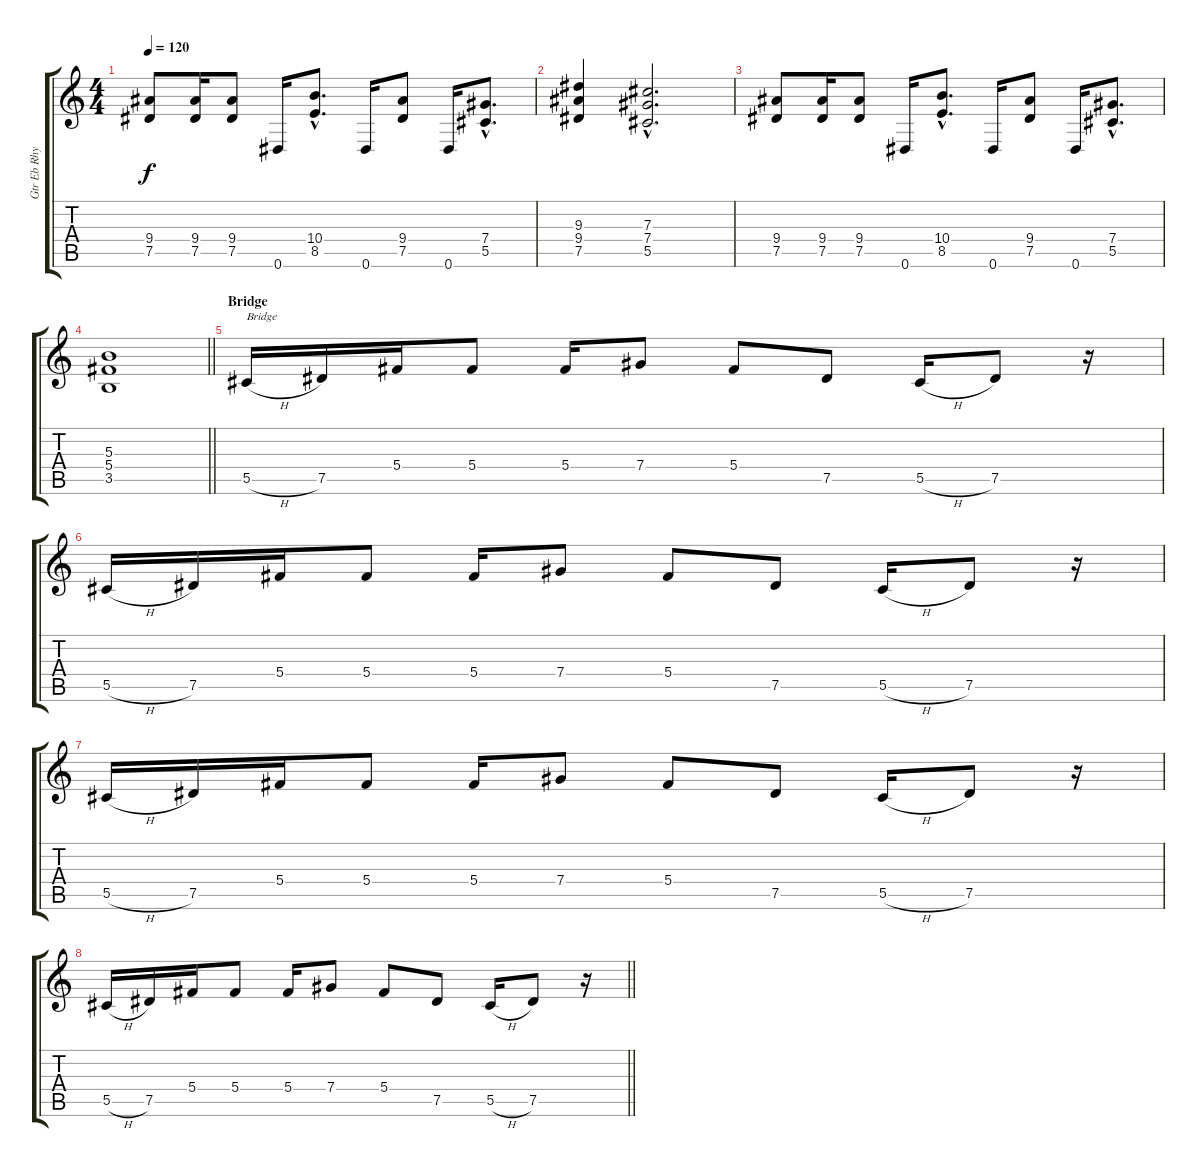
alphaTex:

\track ("Gtr Eb Rhy I" "Gtr Eb Rhy") {instrument distortionguitar}
\staff {score tabs}
\tuning (Eb4 Bb3 Gb3 Db3 Ab2 Eb2) {hide}
\ts (4 4)
\tempo 120
\clef g2
\ks c
(9.4 7.5).8{dy f} (9.4 7.5).16 (9.4 7.5).8 0.6.16 (10.4{hac} 8.5{hac}).8{d} 0.6.16 (9.4 7.5).8 0.6.16 (7.4{hac} 5.5{hac}).8{d} |
(9.3 9.4 7.5).4 (7.3{hac} 7.4{hac} 5.5{hac}).2{d} |
(9.4 7.5).8 (9.4 7.5).16 (9.4 7.5).8 0.6.16 (10.4{hac} 8.5{hac}).8{d} 0.6.16 (9.4 7.5).8 0.6.16 (7.4{hac} 5.5{hac}).8{d} |
\barLineRight lightlight
(5.3 5.4 3.5).1 |
\section ("" "Bridge")
5.5{h}.16{txt "Bridge"} 7.5.16 5.4.16 5.4.8 5.4.16 7.4.8 5.4.8 7.5.8 5.5{h}.16 7.5.8 r.16 |
5.5{h}.16 7.5.16 5.4.16 5.4.8 5.4.16 7.4.8 5.4.8 7.5.8 5.5{h}.16 7.5.8 r.16 |
5.5{h}.16 7.5.16 5.4.16 5.4.8 5.4.16 7.4.8 5.4.8 7.5.8 5.5{h}.16 7.5.8 r.16 |
\barLineRight lightlight
5.5{h}.16 7.5.16 5.4.16 5.4.8 5.4.16 7.4.8 5.4.8 7.5.8 5.5{h}.16 7.5.8 r.16
